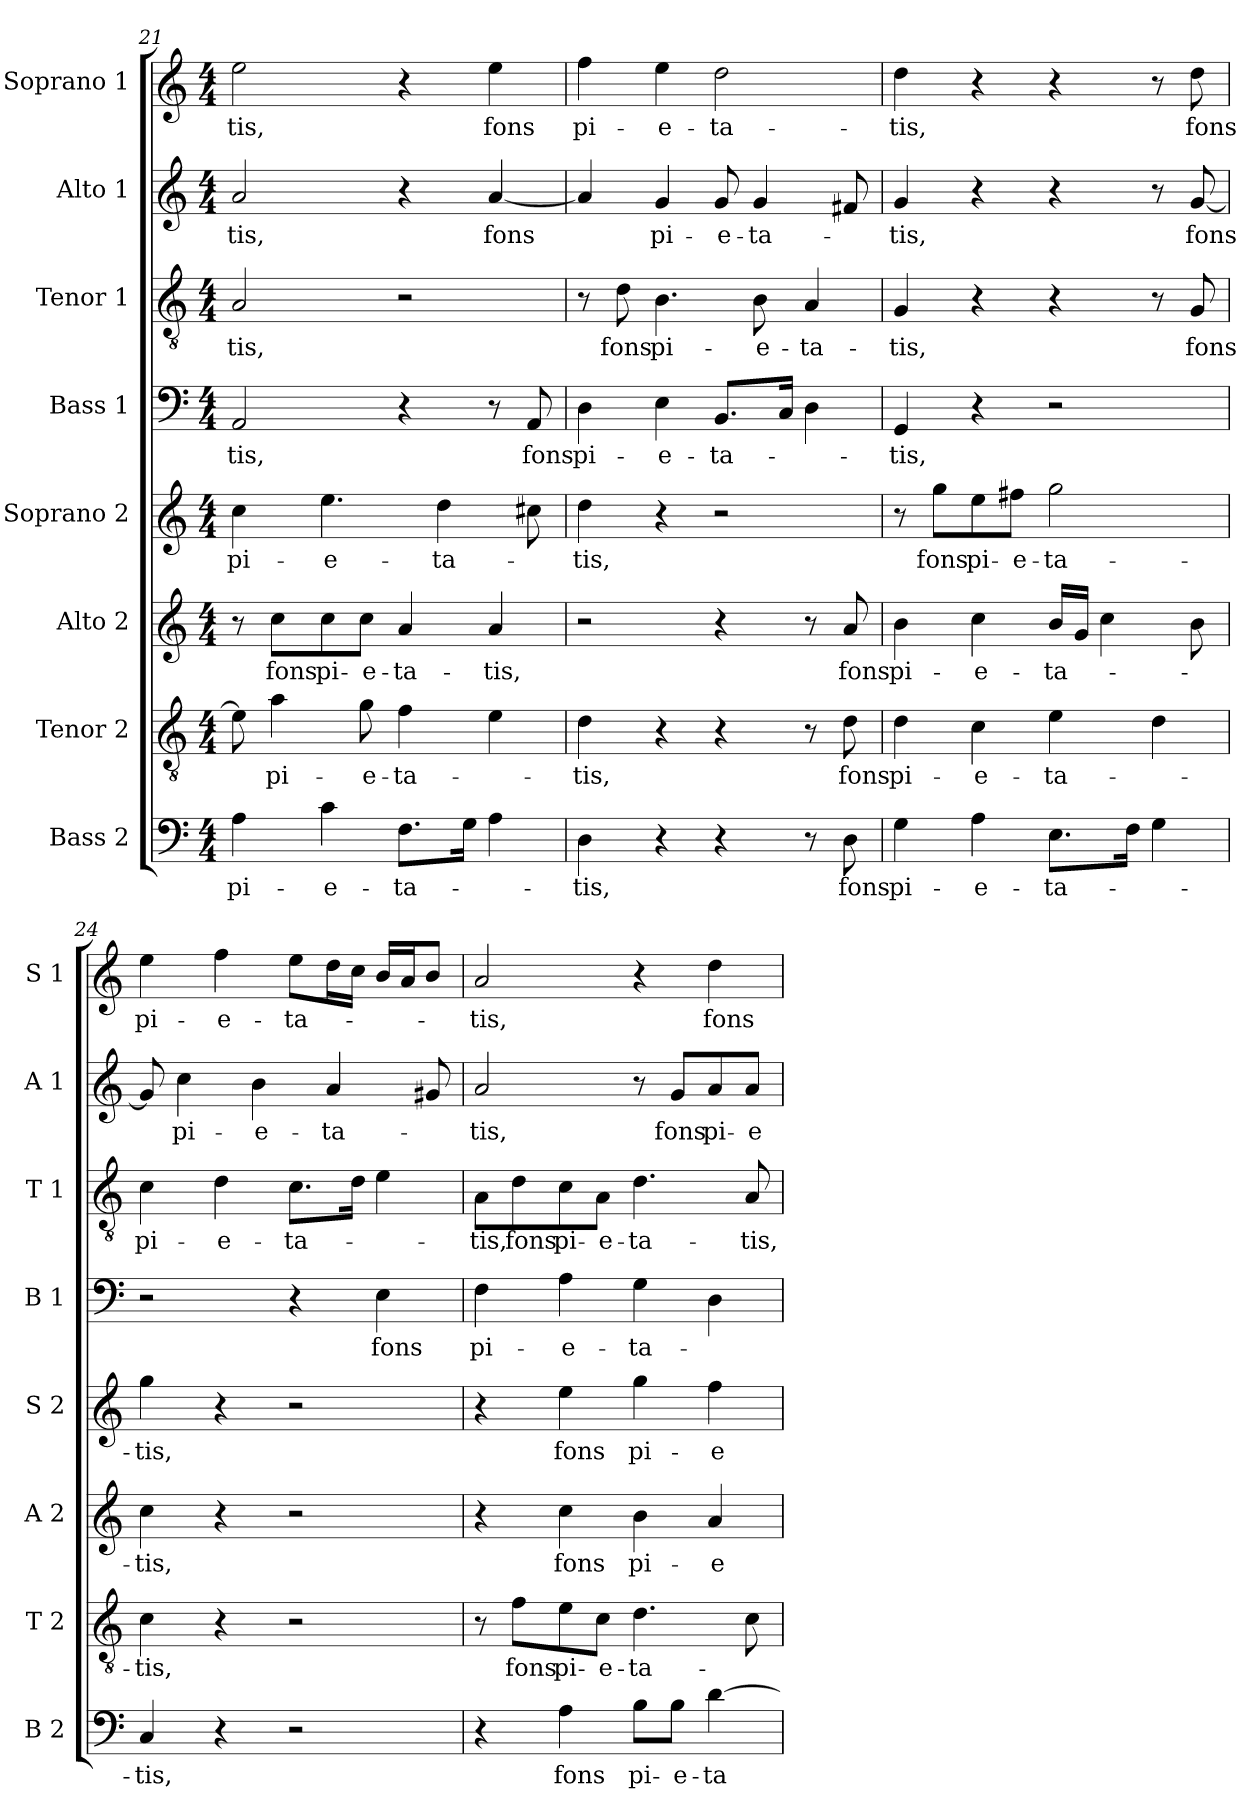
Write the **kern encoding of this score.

**kern	**text	**kern	**text	**kern	**text	**kern	**text	**kern	**text	**kern	**text	**kern	**text	**kern	**text
*part8	*part8	*part7	*part7	*part6	*part6	*part5	*part5	*part4	*part4	*part3	*part3	*part2	*part2	*part1	*part1
*staff8	*staff8	*staff7	*staff7	*staff6	*staff6	*staff5	*staff5	*staff4	*staff4	*staff3	*staff3	*staff2	*staff2	*staff1	*staff1
*I"Bass 2	*	*I"Tenor 2	*	*I"Alto 2	*	*I"Soprano 2	*	*I"Bass 1	*	*I"Tenor 1	*	*I"Alto 1	*	*I"Soprano 1	*
*I'B 2	*	*I'T 2	*	*I'A 2	*	*I'S 2	*	*I'B 1	*	*I'T 1	*	*I'A 1	*	*I'S 1	*
!!LO:PB:g=z
*clefF4	*	*clefGv2	*	*clefG2	*	*clefG2	*	*clefF4	*	*clefGv2	*	*clefG2	*	*clefG2	*
*k[]	*	*k[]	*	*k[]	*	*k[]	*	*k[]	*	*k[]	*	*k[]	*	*k[]	*
*a:	*	*a:	*	*a:	*	*a:	*	*a:	*	*a:	*	*a:	*	*a:	*
*M4/4	*	*M4/4	*	*M4/4	*	*M4/4	*	*M4/4	*	*M4/4	*	*M4/4	*	*M4/4	*
=21	=21	=21	=21	=21	=21	=21	=21	=21	=21	=21	=21	=21	=21	=21	=21
!	!LO:LY:b	!	!	!	!	!	!LO:LY:b	!	!LO:LY:b	!	!LO:LY:b	!	!LO:LY:b	!	!LO:LY:b
4A\	pi-	8e\]	.	8r	.	4cc\	pi-	2AA/	-tis,	2A/	-tis,	2a/	-tis,	2ee\	-tis,
!	!	!	!LO:LY:b	!	!LO:LY:b	!	!	!	!	!	!	!	!	!	!
.	.	4a\	pi-	8cc\L	fons	.	.	.	.	.	.	.	.	.	.
!	!LO:LY:b	!	!	!	!LO:LY:b	!	!LO:LY:b	!	!	!	!	!	!	!	!
4c\	-e-	.	.	8cc\	pi-	4.ee\	-e-	.	.	.	.	.	.	.	.
!	!	!	!LO:LY:b	!	!LO:LY:b	!	!	!	!	!	!	!	!	!	!
.	.	8g\	-e-	8cc\J	-e-	.	.	.	.	.	.	.	.	.	.
!	!LO:LY:b	!	!LO:LY:b	!	!LO:LY:b	!	!	!	!	!	!	!	!	!	!
8.F\L	-ta-	4f\	-ta-	4a/	-ta-	.	.	4r	.	2r	.	4r	.	4r	.
!	!	!	!	!	!	!	!LO:LY:b	!	!	!	!	!	!	!	!
.	.	.	.	.	.	4dd\	-ta-	.	.	.	.	.	.	.	.
16G\Jk	.	.	.	.	.	.	.	.	.	.	.	.	.	.	.
!	!	!	!	!	!LO:LY:b	!	!	!	!	!	!	!	!LO:LY:b	!	!LO:LY:b
4A\	.	4e\	.	4a/	-tis,	.	.	8r	.	.	.	[4a/	fons	4ee\	fons
!	!	!	!	!	!	!	!	!	!LO:LY:b	!	!	!	!	!	!
.	.	.	.	.	.	8cc#X\	.	8AA/	fons	.	.	.	.	.	.
=22	=22	=22	=22	=22	=22	=22	=22	=22	=22	=22	=22	=22	=22	=22	=22
!	!LO:LY:b	!	!LO:LY:b	!	!	!	!LO:LY:b	!	!LO:LY:b	!	!	!	!	!	!LO:LY:b
4D\	-tis,	4d\	-tis,	2r	.	4dd\	-tis,	4D\	pi-	8r	.	4a/]	.	4ff\	pi-
!	!	!	!	!	!	!	!	!	!	!	!LO:LY:b	!	!	!	!
.	.	.	.	.	.	.	.	.	.	8d\	fons	.	.	.	.
!	!	!	!	!	!	!	!	!	!LO:LY:b	!	!LO:LY:b	!	!LO:LY:b	!	!LO:LY:b
4r	.	4r	.	.	.	4r	.	4E\	-e-	4.B\	pi-	4g/	pi-	4ee\	-e-
!	!	!	!	!	!	!	!	!	!LO:LY:b	!	!	!	!LO:LY:b	!	!LO:LY:b
4r	.	4r	.	4r	.	2r	.	8.BB/L	-ta-	.	.	8g/	-e-	2dd\	-ta-
!	!	!	!	!	!	!	!	!	!	!	!LO:LY:b	!	!LO:LY:b	!	!
.	.	.	.	.	.	.	.	.	.	8B\	-e-	4g/	-ta-	.	.
.	.	.	.	.	.	.	.	16C/Jk	.	.	.	.	.	.	.
!	!	!	!	!	!	!	!	!	!	!	!LO:LY:b	!	!	!	!
8r	.	8r	.	8r	.	.	.	4D\	.	4A/	-ta-	.	.	.	.
!	!LO:LY:b	!	!LO:LY:b	!	!LO:LY:b	!	!	!	!	!	!	!	!	!	!
8D\	fons	8d\	fons	8a/	fons	.	.	.	.	.	.	8f#X/	.	.	.
=23	=23	=23	=23	=23	=23	=23	=23	=23	=23	=23	=23	=23	=23	=23	=23
!	!LO:LY:b	!	!LO:LY:b	!	!LO:LY:b	!	!	!	!LO:LY:b	!	!LO:LY:b	!	!LO:LY:b	!	!LO:LY:b
4G\	pi-	4d\	pi-	4b\	pi-	8r	.	4GG/	-tis,	4G/	-tis,	4g/	-tis,	4dd\	-tis,
!	!	!	!	!	!	!	!LO:LY:b	!	!	!	!	!	!	!	!
.	.	.	.	.	.	8gg\L	fons	.	.	.	.	.	.	.	.
!	!LO:LY:b	!	!LO:LY:b	!	!LO:LY:b	!	!LO:LY:b	!	!	!	!	!	!	!	!
4A\	-e-	4c\	-e-	4cc\	-e-	8ee\	pi-	4r	.	4r	.	4r	.	4r	.
!	!	!	!	!	!	!	!LO:LY:b	!	!	!	!	!	!	!	!
.	.	.	.	.	.	8ff#X\J	-e-	.	.	.	.	.	.	.	.
!	!LO:LY:b	!	!LO:LY:b	!	!LO:LY:b	!	!LO:LY:b	!	!	!	!	!	!	!	!
8.E\L	-ta-	4e\	-ta-	16b/LL	-ta-	2gg\	-ta-	2r	.	4r	.	4r	.	4r	.
.	.	.	.	16g/JJ	.	.	.	.	.	.	.	.	.	.	.
.	.	.	.	4cc\	.	.	.	.	.	.	.	.	.	.	.
16F\Jk	.	.	.	.	.	.	.	.	.	.	.	.	.	.	.
4G\	.	4d\	.	.	.	.	.	.	.	8r	.	8r	.	8r	.
!	!	!	!	!	!	!	!	!	!	!	!LO:LY:b	!	!LO:LY:b	!	!LO:LY:b
.	.	.	.	8b\	.	.	.	.	.	8G/	fons	[8g/	fons	8dd\	fons
=24	=24	=24	=24	=24	=24	=24	=24	=24	=24	=24	=24	=24	=24	=24	=24
!	!LO:LY:b	!	!LO:LY:b	!	!LO:LY:b	!	!LO:LY:b	!	!	!	!LO:LY:b	!	!	!	!LO:LY:b
4C/	-tis,	4c\	-tis,	4cc\	-tis,	4gg\	-tis,	2r	.	4c\	pi-	8g/]	.	4ee\	pi-
!	!	!	!	!	!	!	!	!	!	!	!	!	!LO:LY:b	!	!
.	.	.	.	.	.	.	.	.	.	.	.	4cc\	pi-	.	.
!	!	!	!	!	!	!	!	!	!	!	!LO:LY:b	!	!	!	!LO:LY:b
4r	.	4r	.	4r	.	4r	.	.	.	4d\	-e-	.	.	4ff\	-e-
!	!	!	!	!	!	!	!	!	!	!	!	!	!LO:LY:b	!	!
.	.	.	.	.	.	.	.	.	.	.	.	4b\	-e-	.	.
!	!	!	!	!	!	!	!	!	!	!	!LO:LY:b	!	!	!	!LO:LY:b
2r	.	2r	.	2r	.	2r	.	4r	.	8.c\L	-ta-	.	.	8ee\L	-ta-
!	!	!	!	!	!	!	!	!	!	!	!	!	!LO:LY:b	!	!
.	.	.	.	.	.	.	.	.	.	.	.	4a/	-ta-	16dd\L	.
.	.	.	.	.	.	.	.	.	.	16d\Jk	.	.	.	16cc\JJ	.
!	!	!	!	!	!	!	!	!	!LO:LY:b	!	!	!	!	!	!
.	.	.	.	.	.	.	.	4E\	fons	4e\	.	.	.	16b/LL	.
.	.	.	.	.	.	.	.	.	.	.	.	.	.	16a/J	.
.	.	.	.	.	.	.	.	.	.	.	.	8g#X/	.	8b/J	.
=25	=25	=25	=25	=25	=25	=25	=25	=25	=25	=25	=25	=25	=25	=25	=25
!	!	!	!	!	!	!	!	!	!LO:LY:b	!	!LO:LY:b	!	!LO:LY:b	!	!LO:LY:b
4r	.	8r	.	4r	.	4r	.	4F\	pi-	8A\L	-tis,	2a/	-tis,	2a/	-tis,
!	!	!	!LO:LY:b	!	!	!	!	!	!	!	!LO:LY:b	!	!	!	!
.	.	8f\L	fons	.	.	.	.	.	.	8d\	fons	.	.	.	.
!	!LO:LY:b	!	!LO:LY:b	!	!LO:LY:b	!	!LO:LY:b	!	!LO:LY:b	!	!LO:LY:b	!	!	!	!
4A\	fons	8e\	pi-	4cc\	fons	4ee\	fons	4A\	-e-	8c\	pi-	.	.	.	.
!	!	!	!LO:LY:b	!	!	!	!	!	!	!	!LO:LY:b	!	!	!	!
.	.	8c\J	-e-	.	.	.	.	.	.	8A\J	-e-	.	.	.	.
!	!LO:LY:b	!	!LO:LY:b	!	!LO:LY:b	!	!LO:LY:b	!	!LO:LY:b	!	!LO:LY:b	!	!	!	!
8B\L	pi-	4.d\	-ta-	4b\	pi-	4gg\	pi-	4G\	-ta-	4.d\	-ta-	8r	.	4r	.
!	!LO:LY:b	!	!	!	!	!	!	!	!	!	!	!	!LO:LY:b	!	!
8B\J	-e-	.	.	.	.	.	.	.	.	.	.	8g/L	fons	.	.
!	!LO:LY:b	!	!	!	!LO:LY:b	!	!LO:LY:b	!	!	!	!	!	!LO:LY:b	!	!LO:LY:b
[4d\	-ta-	.	.	4a/	-e-	4ff\	-e-	4D\	.	.	.	8a/	pi-	4dd\	fons
!	!	!	!	!	!	!	!	!	!	!	!LO:LY:b	!	!LO:LY:b	!	!
.	.	8c\	.	.	.	.	.	.	.	8A/	-tis,	8a/J	-e-	.	.
=	=	=	=	=	=	=	=	=	=	=	=	=	=	=	=
*-	*-	*-	*-	*-	*-	*-	*-	*-	*-	*-	*-	*-	*-	*-	*-
